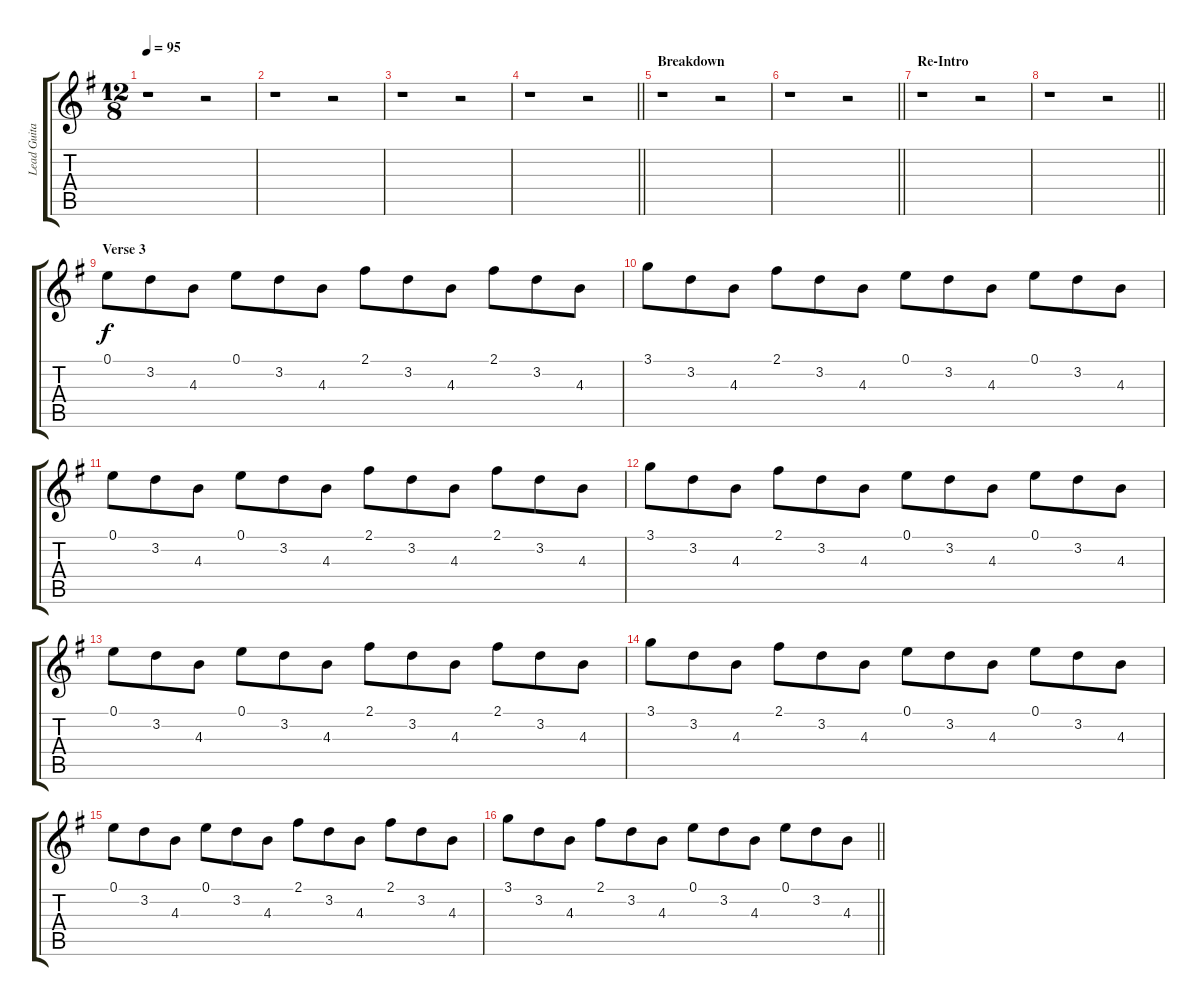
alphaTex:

\track ("Lead Guitar" "Lead Guita") {instrument acousticguitarsteel}
\staff {score tabs}
\tuning (E4 B3 G3 D3 A2 E2) {hide}
\ts (12 8)
\tempo 95
\clef g2
\ks eminor
r.1{dy f} r.2 |
r.1 r.2 |
r.1 r.2 |
\barLineRight lightlight
r.1 r.2 |
\section ("" "Breakdown")
r.1 r.2 |
\barLineRight lightlight
r.1 r.2 |
\section ("" "Re-Intro")
r.1 r.2 |
\barLineRight lightlight
r.1 r.2 |
\section ("" "Verse 3")
0.1.8 3.2.8 4.3.8 0.1.8 3.2.8 4.3.8 2.1.8 3.2.8 4.3.8 2.1.8 3.2.8 4.3.8 |
3.1.8 3.2.8 4.3.8 2.1.8 3.2.8 4.3.8 0.1.8 3.2.8 4.3.8 0.1.8 3.2.8 4.3.8 |
0.1.8 3.2.8 4.3.8 0.1.8 3.2.8 4.3.8 2.1.8 3.2.8 4.3.8 2.1.8 3.2.8 4.3.8 |
3.1.8 3.2.8 4.3.8 2.1.8 3.2.8 4.3.8 0.1.8 3.2.8 4.3.8 0.1.8 3.2.8 4.3.8 |
0.1.8 3.2.8 4.3.8 0.1.8 3.2.8 4.3.8 2.1.8 3.2.8 4.3.8 2.1.8 3.2.8 4.3.8 |
3.1.8 3.2.8 4.3.8 2.1.8 3.2.8 4.3.8 0.1.8 3.2.8 4.3.8 0.1.8 3.2.8 4.3.8 |
0.1.8 3.2.8 4.3.8 0.1.8 3.2.8 4.3.8 2.1.8 3.2.8 4.3.8 2.1.8 3.2.8 4.3.8 |
\barLineRight lightlight
3.1.8 3.2.8 4.3.8 2.1.8 3.2.8 4.3.8 0.1.8 3.2.8 4.3.8 0.1.8 3.2.8 4.3.8
